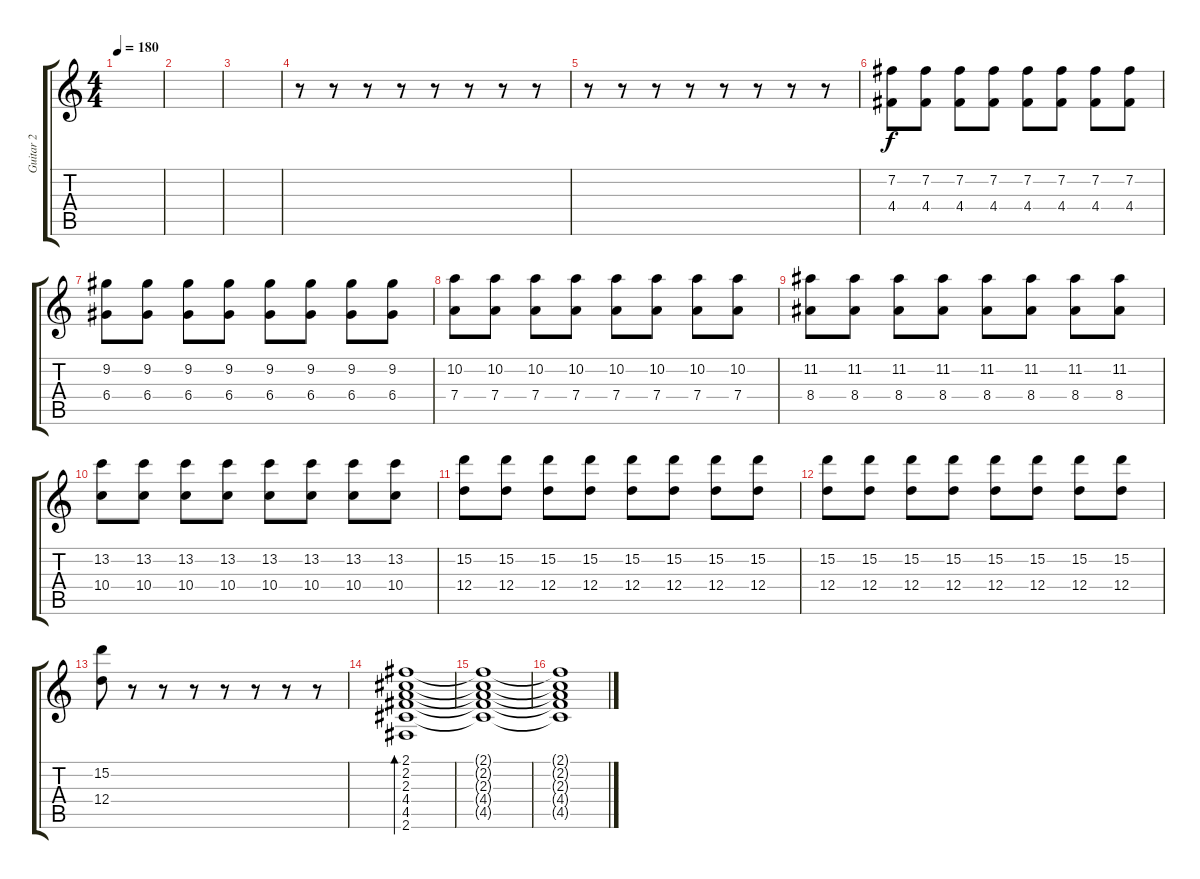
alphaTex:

\track ("Guitar 2" "Guitar 2") {instrument electricguitarmuted}
\staff {score tabs}
\tuning (E4 B3 G3 D3 A2 E2) {hide}
\ts (4 4)
\tempo 180
\clef g2
\ks c
|
|
|
r.8 r.8 r.8 r.8 r.8 r.8 r.8 r.8 |
r.8 r.8 r.8 r.8 r.8 r.8 r.8 r.8 |
(7.2 4.4).8 (7.2 4.4).8 (7.2 4.4).8 (7.2 4.4).8 (7.2 4.4).8 (7.2 4.4).8 (7.2 4.4).8 (7.2 4.4).8 |
(9.2 6.4).8 (9.2 6.4).8 (9.2 6.4).8 (9.2 6.4).8 (9.2 6.4).8 (9.2 6.4).8 (9.2 6.4).8 (9.2 6.4).8 |
(10.2 7.4).8 (10.2 7.4).8 (10.2 7.4).8 (10.2 7.4).8 (10.2 7.4).8 (10.2 7.4).8 (10.2 7.4).8 (10.2 7.4).8 |
(11.2 8.4).8 (11.2 8.4).8 (11.2 8.4).8 (11.2 8.4).8 (11.2 8.4).8 (11.2 8.4).8 (11.2 8.4).8 (11.2 8.4).8 |
(13.2 10.4).8 (13.2 10.4).8 (13.2 10.4).8 (13.2 10.4).8 (13.2 10.4).8 (13.2 10.4).8 (13.2 10.4).8 (13.2 10.4).8 |
(15.2 12.4).8 (15.2 12.4).8 (15.2 12.4).8 (15.2 12.4).8 (15.2 12.4).8 (15.2 12.4).8 (15.2 12.4).8 (15.2 12.4).8 |
(15.2 12.4).8 (15.2 12.4).8 (15.2 12.4).8 (15.2 12.4).8 (15.2 12.4).8 (15.2 12.4).8 (15.2 12.4).8 (15.2 12.4).8 |
(15.2 12.4).8 r.8 r.8 r.8 r.8 r.8 r.8 r.8 |
(2.1 2.2 2.3 4.4 4.5 2.6).1{bd 480 volume 11 instrument electricguitarmuted} |
(2.1{t} 2.2{t} 2.3{t} 4.4{t} 4.5{t}).1 |
(2.1{t} 2.2{t} 2.3{t} 4.4{t} 4.5{t}).1
